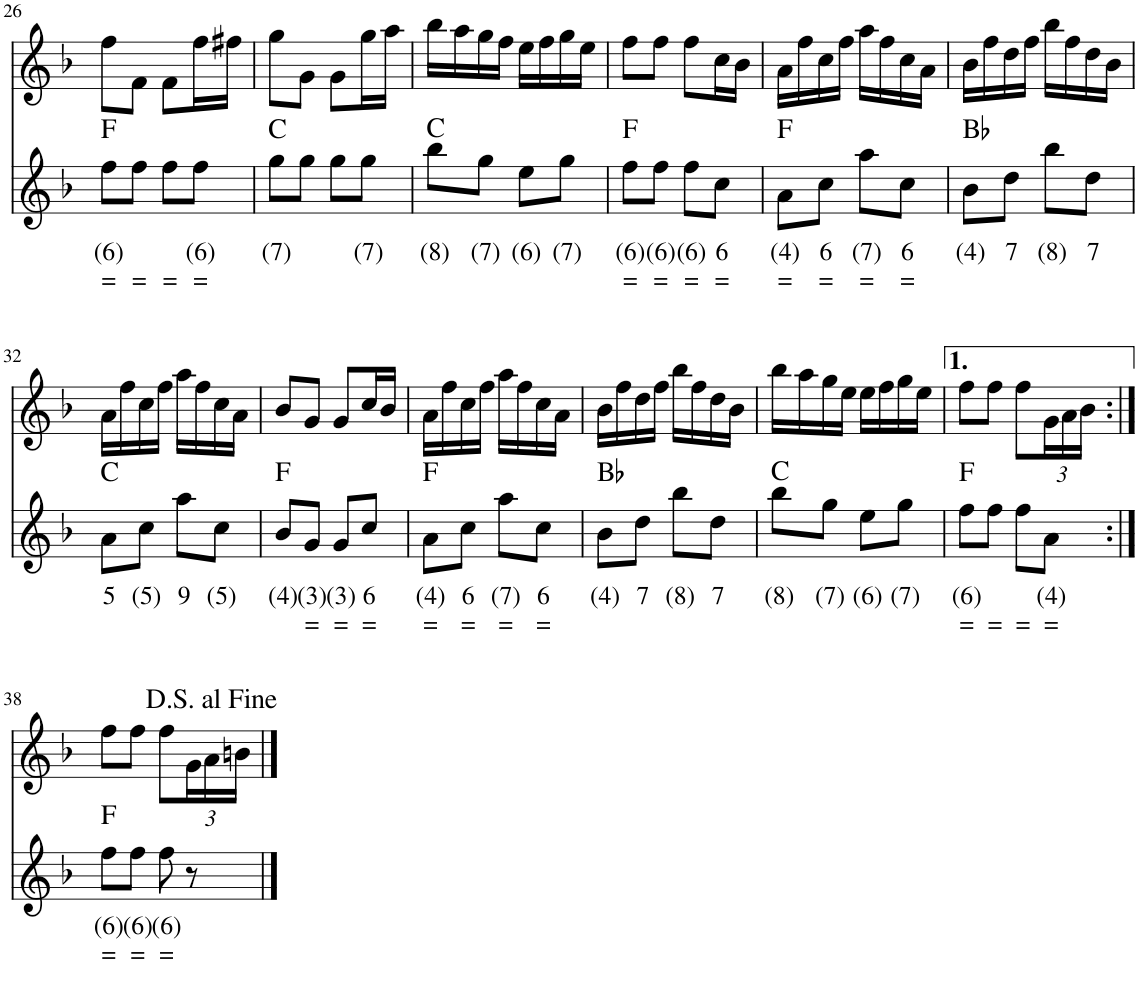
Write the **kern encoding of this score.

**kern	**text	**text	**harte	**kern
*part2	*part2	*part2	*part2	*part1
*staff2	*staff2	*staff2	*	*staff1
*I"Stem	*	*	*	*I"Stem
!!LO:PB:g=z
*clefG2	*	*	*	*clefG2
*k[b-]	*	*	*	*k[b-]
*M2/4	*	*	*	*M2/4
=26	=26	=26	=26	=26
!	!LO:LY:b	!LO:LY:b	!	!
8ff\L	(6)	=	F:maj	8ff\L
!	!	!LO:LY:b	!	!
8ff\J	.	=	.	8f\J
!	!	!LO:LY:b	!	!
8ff\L	.	=	.	8f\L
!	!LO:LY:b	!LO:LY:b	!	!
8ff\J	(6)	=	.	16ff\L
.	.	.	.	16ff#X\JJ
=27	=27	=27	=27	=27
!	!LO:LY:b	!	!	!
8gg\L	(7)	.	C:maj	8gg\L
8gg\J	.	.	.	8g\J
8gg\L	.	.	.	8g\L
!	!LO:LY:b	!	!	!
8gg\J	(7)	.	.	16gg\L
.	.	.	.	16aa\JJ
=28	=28	=28	=28	=28
!	!LO:LY:b	!	!	!
8bb-\L	(8)	.	C:maj	16bb-\LL
.	.	.	.	16aa\
!	!LO:LY:b	!	!	!
8gg\J	(7)	.	.	16gg\
.	.	.	.	16ff\JJ
!	!LO:LY:b	!	!	!
8ee\L	(6)	.	.	16ee\LL
.	.	.	.	16ff\
!	!LO:LY:b	!	!	!
8gg\J	(7)	.	.	16gg\
.	.	.	.	16ee\JJ
=29	=29	=29	=29	=29
!	!LO:LY:b	!LO:LY:b	!	!
8ff\L	(6)	=	F:maj	8ff\L
!	!LO:LY:b	!LO:LY:b	!	!
8ff\J	(6)	=	.	8ff\J
!	!LO:LY:b	!LO:LY:b	!	!
8ff\L	(6)	=	.	8ff\L
!	!LO:LY:b	!LO:LY:b	!	!
8cc\J	6	=	.	16cc\L
.	.	.	.	16b-\JJ
=30	=30	=30	=30	=30
!	!LO:LY:b	!LO:LY:b	!	!
8a\L	(4)	=	F:maj	16a\LL
.	.	.	.	16ff\
!	!LO:LY:b	!LO:LY:b	!	!
8cc\J	6	=	.	16cc\
.	.	.	.	16ff\JJ
!	!LO:LY:b	!LO:LY:b	!	!
8aa\L	(7)	=	.	16aa\LL
.	.	.	.	16ff\
!	!LO:LY:b	!LO:LY:b	!	!
8cc\J	6	=	.	16cc\
.	.	.	.	16a\JJ
=31	=31	=31	=31	=31
!	!LO:LY:b	!	!	!
8b-\L	(4)	.	Bb:maj	16b-\LL
.	.	.	.	16ff\
!	!LO:LY:b	!	!	!
8dd\J	7	.	.	16dd\
.	.	.	.	16ff\JJ
!	!LO:LY:b	!	!	!
8bb-\L	(8)	.	.	16bb-\LL
.	.	.	.	16ff\
!	!LO:LY:b	!	!	!
8dd\J	7	.	.	16dd\
.	.	.	.	16b-\JJ
!!LO:LB:g=z
=32	=32	=32	=32	=32
!	!LO:LY:b	!	!	!
8a\L	5	.	C:maj	16a\LL
.	.	.	.	16ff\
!	!LO:LY:b	!	!	!
8cc\J	(5)	.	.	16cc\
.	.	.	.	16ff\JJ
!	!LO:LY:b	!	!	!
8aa\L	9	.	.	16aa\LL
.	.	.	.	16ff\
!	!LO:LY:b	!	!	!
8cc\J	(5)	.	.	16cc\
.	.	.	.	16a\JJ
=33	=33	=33	=33	=33
!	!LO:LY:b	!	!	!
8b-/L	(4)	.	F:maj	8b-/L
!	!LO:LY:b	!LO:LY:b	!	!
8g/J	(3)	=	.	8g/J
!	!LO:LY:b	!LO:LY:b	!	!
8g/L	(3)	=	.	8g/L
!	!LO:LY:b	!LO:LY:b	!	!
8cc/J	6	=	.	16cc/L
.	.	.	.	16b-/JJ
=34	=34	=34	=34	=34
!	!LO:LY:b	!LO:LY:b	!	!
8a\L	(4)	=	F:maj	16a\LL
.	.	.	.	16ff\
!	!LO:LY:b	!LO:LY:b	!	!
8cc\J	6	=	.	16cc\
.	.	.	.	16ff\JJ
!	!LO:LY:b	!LO:LY:b	!	!
8aa\L	(7)	=	.	16aa\LL
.	.	.	.	16ff\
!	!LO:LY:b	!LO:LY:b	!	!
8cc\J	6	=	.	16cc\
.	.	.	.	16a\JJ
=35	=35	=35	=35	=35
!	!LO:LY:b	!	!	!
8b-\L	(4)	.	Bb:maj	16b-\LL
.	.	.	.	16ff\
!	!LO:LY:b	!	!	!
8dd\J	7	.	.	16dd\
.	.	.	.	16ff\JJ
!	!LO:LY:b	!	!	!
8bb-\L	(8)	.	.	16bb-\LL
.	.	.	.	16ff\
!	!LO:LY:b	!	!	!
8dd\J	7	.	.	16dd\
.	.	.	.	16b-\JJ
=36	=36	=36	=36	=36
!	!LO:LY:b	!	!	!
8bb-\L	(8)	.	C:maj	16bb-\LL
.	.	.	.	16aa\
!	!LO:LY:b	!	!	!
8gg\J	(7)	.	.	16gg\
.	.	.	.	16ee\JJ
!	!LO:LY:b	!	!	!
8ee\L	(6)	.	.	16ee\LL
.	.	.	.	16ff\
!	!LO:LY:b	!	!	!
8gg\J	(7)	.	.	16gg\
.	.	.	.	16ee\JJ
=37	=37	=37	=37	=37
!	!LO:LY:b	!LO:LY:b	!	!
8ff\L	(6)	=	F:maj	8ff\L
!	!	!LO:LY:b	!	!
8ff\J	.	=	.	8ff\J
!	!	!LO:LY:b	!	!
8ff\L	.	=	.	8ff\L
!	!LO:LY:b	!LO:LY:b	!	!
*	*	*	*	*Xbrackettup
8a\J	(4)	=	.	24g\L
.	.	.	.	24a\
.	.	.	.	24b-\JJ
!!LO:LB:g=z
=38:|!	=38:|!	=38:|!	=38:|!	=38:|!
!	!LO:LY:b	!LO:LY:b	!	!
8ff\L	(6)	=	F:maj	8ff\L
!	!LO:LY:b	!LO:LY:b	!	!
8ff\J	(6)	=	.	8ff\J
!	!LO:LY:b	!LO:LY:b	!	!
8ff\	(6)	=	.	8ff\L
8r	.	.	.	24g\L
.	.	.	.	24a\
.	.	.	.	24bn\JJ
==	==	==	==	==
*-	*-	*-	*-	*-
